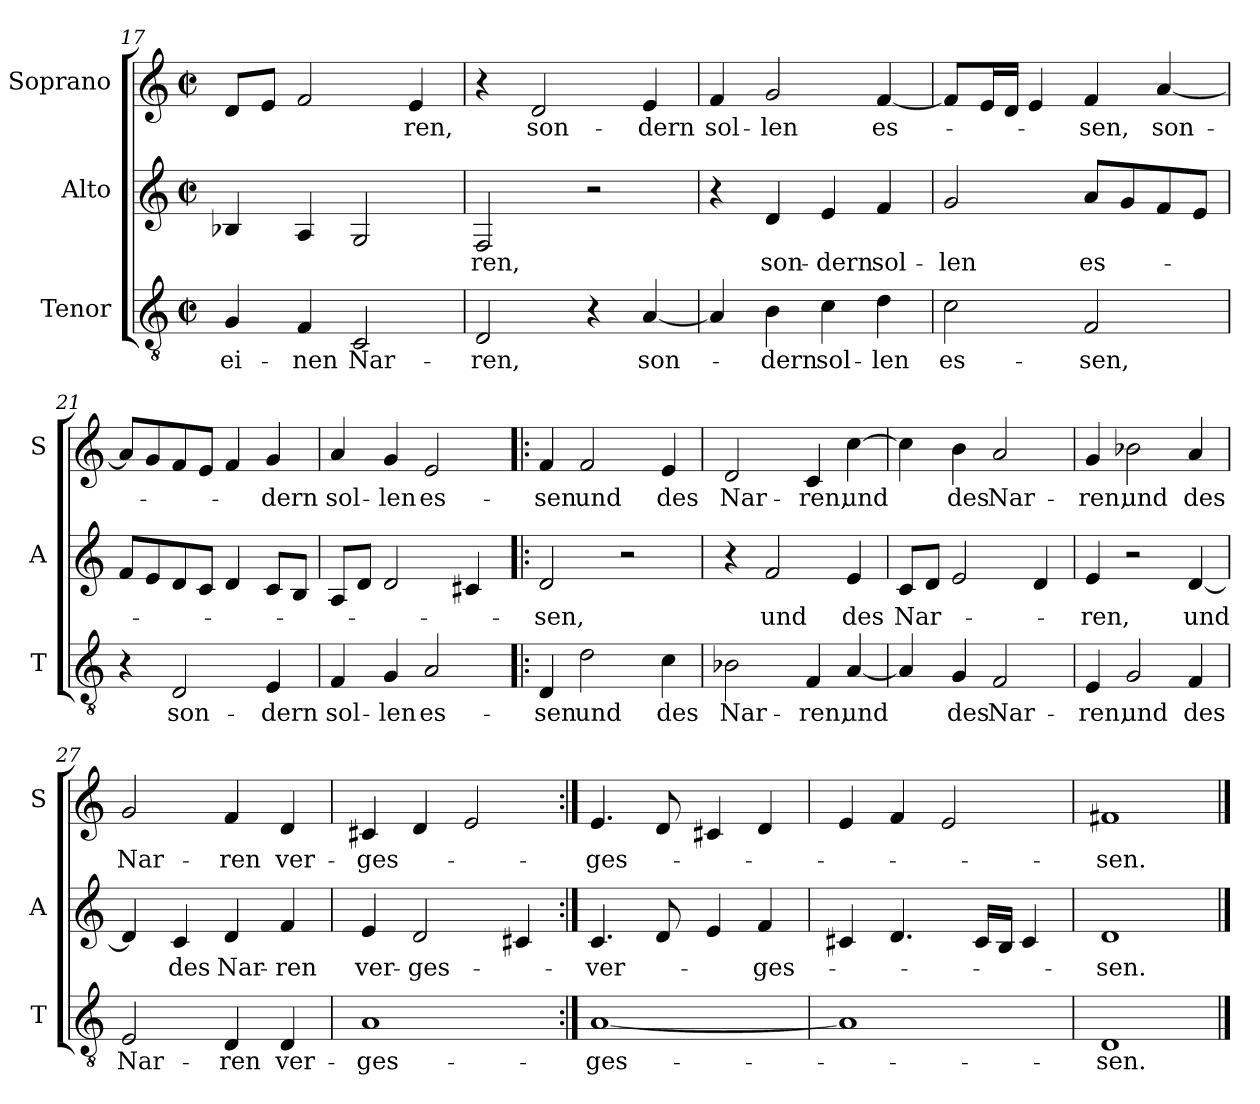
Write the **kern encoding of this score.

**kern	**text	**kern	**text	**kern	**text
*part3	*part3	*part2	*part2	*part1	*part1
*staff3	*staff3	*staff2	*staff2	*staff1	*staff1
*I"Tenor	*	*I"Alto	*	*I"Soprano	*
*I'T	*	*I'A	*	*I'S	*
*clefGv2	*	*clefG2	*	*clefG2	*
*k[]	*	*k[]	*	*k[]	*
*C:	*	*C:	*	*C:	*
*M2/2	*	*M2/2	*	*M2/2	*
*met(c|)	*	*met(c|)	*	*met(c|)	*
=17	=17	=17	=17	=17	=17
4G/	ei-	4B-X/	.	8d/L	.
.	.	.	.	8e/J	.
4F/	-nen	4A/	.	2f/	.
2C/	Nar-	2G/	.	.	.
.	.	.	.	4e/	-ren,
=18	=18	=18	=18	=18	=18
2D/	-ren,	2F/	-ren,	4r	.
.	.	.	.	2d/	son-
4r	.	2r	.	.	.
[4A/	son-	.	.	4e/	-dern
=19	=19	=19	=19	=19	=19
4A/]	.	4r	.	4f/	sol-
4B\	-dern	4d/	son-	2g/	-len
4c\	sol-	4e/	-dern	.	.
4d\	-len	4f/	sol-	[4f/	es-
=20	=20	=20	=20	=20	=20
2c\	es-	2g/	-len	8f/L]	.
.	.	.	.	16e/L	.
.	.	.	.	16d/JJ	.
.	.	.	.	4e/	.
2F/	-sen,	8a/L	es-	4f/	-sen,
.	.	8g/	.	.	.
.	.	8f/	.	[4a/	son-
.	.	8e/J	.	.	.
!!LO:PB:g=z
=21	=21	=21	=21	=21	=21
4r	.	8f/L	.	8a/L]	.
.	.	8e/	.	8g/	.
2D/	son-	8d/	.	8f/	.
.	.	8c/J	.	8e/J	.
.	.	4d/	.	4f/	.
4E/	-dern	8c/L	.	4g/	-dern
.	.	8B/J	.	.	.
=22	=22	=22	=22	=22	=22
4F/	sol-	8A/L	.	4a/	sol-
.	.	8d/J	.	.	.
4G/	-len	2d/	.	4g/	-len
2A/	es-	.	.	2e/	es-
.	.	4c#X/	.	.	.
=23!|:	=23!|:	=23!|:	=23!|:	=23!|:	=23!|:
4D/	-sen	2d/	-sen,	4f/	-sen
2d\	und	.	.	2f/	und
.	.	2r	.	.	.
4c\	des	.	.	4e/	des
=24	=24	=24	=24	=24	=24
2B-X\	Nar-	4r	.	2d/	Nar-
.	.	2f/	und	.	.
4F/	-ren,	.	.	4c/	-ren,
[4A/	und	4e/	des	[4cc\	und
=25	=25	=25	=25	=25	=25
4A/]	.	8c/L	Nar-	4cc\]	.
.	.	8d/J	.	.	.
4G/	des	2e/	.	4b\	des
2F/	Nar-	.	.	2a/	Nar-
.	.	4d/	.	.	.
!!LO:LB:g=z
=26	=26	=26	=26	=26	=26
4E/	-ren,	4e/	-ren,	4g/	-ren,
2G/	und	2r	.	2b-X\	und
4F/	des	[4d/	und	4a/	des
=27	=27	=27	=27	=27	=27
2E/	Nar-	4d/]	.	2g/	Nar-
.	.	4c/	des	.	.
4D/	-ren	4d/	Nar-	4f/	-ren
4D/	ver-	4f/	-ren	4d/	ver-
=28	=28	=28	=28	=28	=28
1A	-ges-	4e/	ver-	4c#X/	-ges-
.	.	2d/	-ges-	4d/	.
.	.	.	.	2e/	.
.	.	4c#X/	.	.	.
=29:|!	=29:|!	=29:|!	=29:|!	=29:|!	=29:|!
[1A	-ges-	4.c/	-ver-	4.e/	-ges-
.	.	8d/	.	8d/	.
.	.	4e/	.	4c#X/	.
.	.	4f/	-ges-	4d/	.
=30	=30	=30	=30	=30	=30
1A]	.	4c#X/	.	4e/	.
.	.	4.d/	.	4f/	.
.	.	.	.	2e/	.
.	.	16c#/LL	.	.	.
.	.	16B/JJ	.	.	.
.	.	4c#/	.	.	.
=31	=31	=31	=31	=31	=31
1D	-sen.	1d	-sen.	1f#X	-sen.
==	==	==	==	==	==
*-	*-	*-	*-	*-	*-
